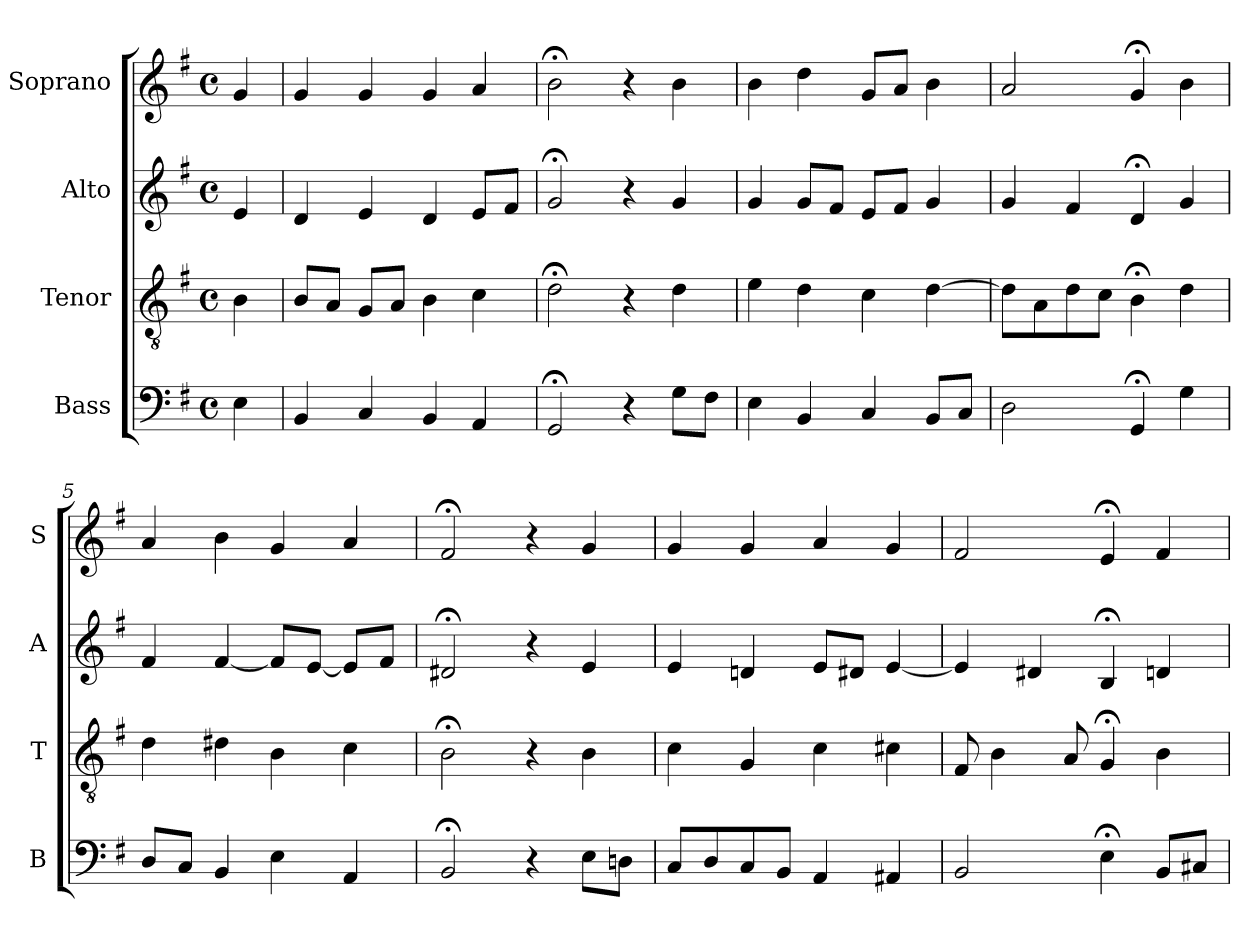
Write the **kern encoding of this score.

**kern	**kern	**kern	**kern
*part4	*part3	*part2	*part1
*staff4	*staff3	*staff2	*staff1
*I"Bass	*I"Tenor	*I"Alto	*I"Soprano
*I'B	*I'T	*I'A	*I'S
*clefF4	*clefGv2	*clefG2	*clefG2
*k[f#]	*k[f#]	*k[f#]	*k[f#]
*e:	*e:	*e:	*e:
*M4/4	*M4/4	*M4/4	*M4/4
*met(c)	*met(c)	*met(c)	*met(c)
*MM100	*MM100	*MM100	*MM100
=	=	=	=
4E	4B	4e	4g
=1	=1	=1	=1
4BB	8BL	4d	4g
.	8AJ	.	.
4C	8GL	4e	4g
.	8AJ	.	.
4BB	4B	4d	4g
4AA	4c	8eL	4a
.	.	8f#J	.
=2	=2	=2	=2
2GG;<	2d;<	2g;<	2b;<
4r	4r	4r	4r
8GL	4d	4g	4b
8F#J	.	.	.
=3	=3	=3	=3
4E	4e	4g	4b
4BB	4d	8gL	4dd
.	.	8f#J	.
4C	4c	8eL	8gL
.	.	8f#J	8aJ
8BBL	[4d	4g	4b
8CJ	.	.	.
=4	=4	=4	=4
2D	8dL]	4g	2a
.	8A	.	.
.	8d	4f#	.
.	8cJ	.	.
4GG;<	4B;<	4d;<	4g;<
4G	4d	4g	4b
=5	=5	=5	=5
8DL	4d	4f#	4a
8CJ	.	.	.
4BB	4d#X	[4f#	4b
4E	4B	8f#L]	4g
.	.	[8eJ	.
4AA	4c	8eL]	4a
.	.	8f#J	.
=6	=6	=6	=6
2BB;<	2B;<	2d#X;<	2f#;<
4r	4r	4r	4r
8EL	4B	4e	4g
8DnJ	.	.	.
=7	=7	=7	=7
8CL	4c	4e	4g
8D	.	.	.
8C	4G	4dn	4g
8BBJ	.	.	.
4AA	4c	8eL	4a
.	.	8d#XJ	.
4AA#X	4c#X	[4e	4g
=8	=8	=8	=8
2BB	8F#	4e]	2f#
.	4B	.	.
.	.	4d#X	.
.	8A	.	.
4E;<	4G;<i	4B;<	4e;<i
8BBL	4Bi	4dn	4f#i
8C#XJ	.	.	.
=	=	=	=
*-	*-	*-	*-
